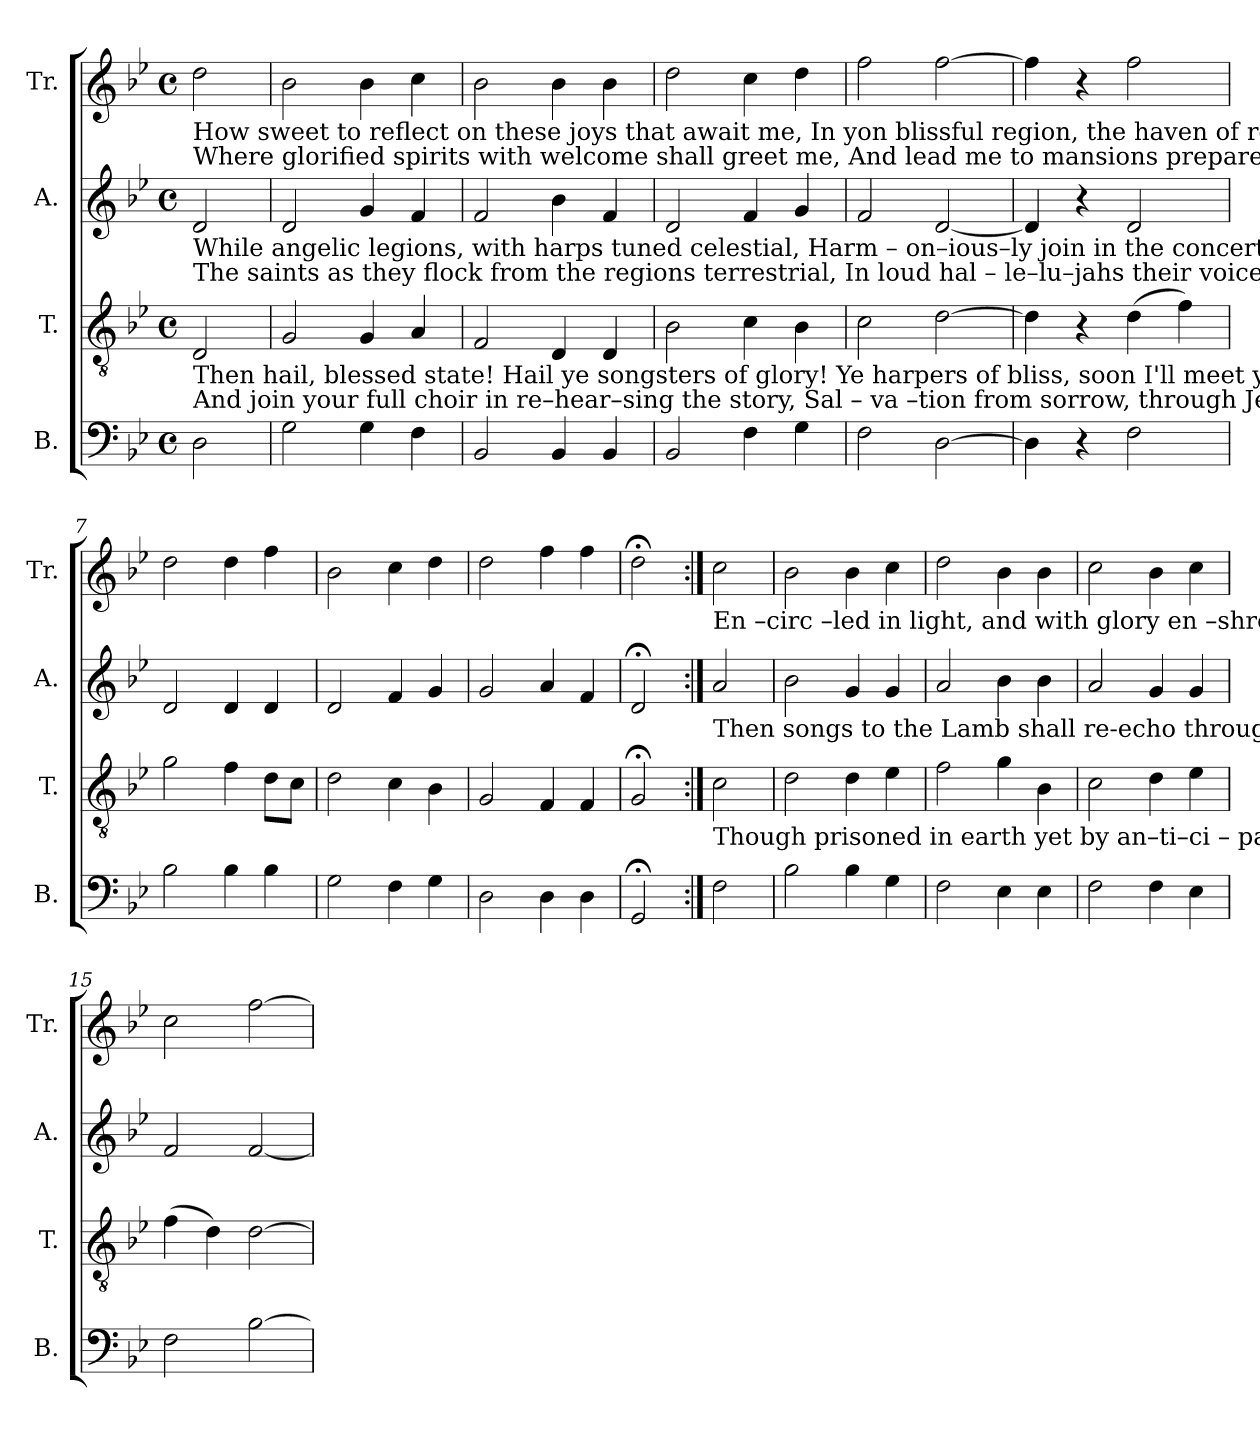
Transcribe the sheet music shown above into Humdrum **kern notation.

**kern	**kern	**kern	**kern
*part4	*part3	*part2	*part1
*staff4	*staff3	*staff2	*staff1
*I"B.	*I"T.	*I"A.	*I"Tr.
*I'B.	*I'T.	*I'A.	*I'Tr.
*clefF4	*clefGv2	*clefG2	*clefG2
*k[b-e-]	*k[b-e-]	*k[b-e-]	*k[b-e-]
*M4/4	*M4/4	*M4/4	*M4/4
*met(c)	*met(c)	*met(c)	*met(c)
*MM120	*MM120	*MM120	*MM120
=1	=1	=1	=1
!	!	!	!LO:TX:b:t=How   sweet to reflect  on these joys  that await me,              In        yon  blissful     region, the  haven  of    rest,
!	!	!	!LO:TX:b:t=Where glorified spirits with welcome shall greet  me,             And    lead  me  to mansions prepared for the blest;
!	!	!LO:TX:b:t=While angelic legions, with harps tuned celestial,               Harm  –  on–ious–ly    join  in  the concert of praise,	!
!	!	!LO:TX:b:t=The saints as they flock from the regions terrestrial,            In         loud  hal – le–lu–jahs their voices will raise&colon;	!
!	!LO:TX:b:t=Then hail, blessed state! Hail ye songsters of glory!             Ye       harpers   of   bliss, soon I'll meet you above!	!	!
!	!LO:TX:b:t=And  join your full choir in re–hear–sing the    story,             Sal  – va –tion from sorrow, through Jesus's  love&colon;	!	!
2D!\	2D!/	2d!/	2dd!\
=2	=2	=2	=2
2G!\	2G!/	2d!/	2b-!\
4G!\	4G!/	4g!/	4b-!\
4F!\	4A!/	4f!/	4cc!\
=3	=3	=3	=3
2BB-!/	2F!/	2f!/	2b-!\
4BB-!/	4D!/	4b-!\	4b-!\
4BB-!/	4D!/	4f!/	4b-!\
=4	=4	=4	=4
2BB-!/	2B-!\	2d!/	2dd!\
4F!\	4c!\	4f!/	4cc!\
4G!\	4B-!\	4g!/	4dd!\
=5	=5	=5	=5
2F!\	2c!\	2f!/	2ff!\
[2D!\	[2d!\	[2d!/	[2ff!\
=6	=6	=6	=6
4D!\]	4d!\]	4d!/]	4ff!\]
4r	4r	4r	4r
2F!\	(>4d!\	2d!/	2ff!\
.	4f!\)	.	.
=7	=7	=7	=7
2B-!\	2g!\	2d!/	2dd!\
4B-!\	4f!\	4d!/	4dd!\
4B-!\	8d!\L	4d!/	4ff!\
.	8c!\J	.	.
=8	=8	=8	=8
2G!\	2d!\	2d!/	2b-!\
4F!\	4c!\	4f!/	4cc!\
4G!\	4B-!\	4g!/	4dd!\
=9	=9	=9	=9
2D!\	2G!/	2g!/	2dd!\
4D!\	4F!/	4a!/	4ff!\
4D!\	4F!/	4f!/	4ff!\
=10	=10	=10	=10
2GG;<!/	2G;<!/	2d;<!/	2dd;<!\
=11:|!	=11:|!	=11:|!	=11:|!
!	!	!	!LO:TX:b:t=En –circ –led in light, and with glory  en –shroud –ed,          My
!	!	!LO:TX:b:t=Then songs to the Lamb shall re-echo through heaven,         My	!
!	!LO:TX:b:t=Though prisoned in earth yet by an–ti–ci  – pa  –  tion,          Al  –	!	!
2F!\	2c!\	2a!/	2cc!\
=12	=12	=12	=12
2B-!\	2d!\	2b-!\	2b-!\
4B-!\	4d!\	4g!/	4b-!\
4G!\	4e-!\	4g!/	4cc!\
=13	=13	=13	=13
2F!\	2f!\	2a!/	2dd!\
4E-!\	4g!\	4b-!\	4b-!\
4E-!\	4B-!\	4b-!\	4b-!\
=14	=14	=14	=14
2F!\	2c!\	2a!/	2cc!\
4F!\	4d!\	4g!/	4b-!\
4E-!\	4e-!\	4g!/	4cc!\
=15	=15	=15	=15
2F!\	(>4f!\	2f!/	2cc!\
.	4d!\)	.	.
[2B-!\	[2d!\	[2f!/	[2ff!\
=	=	=	=
*-	*-	*-	*-
